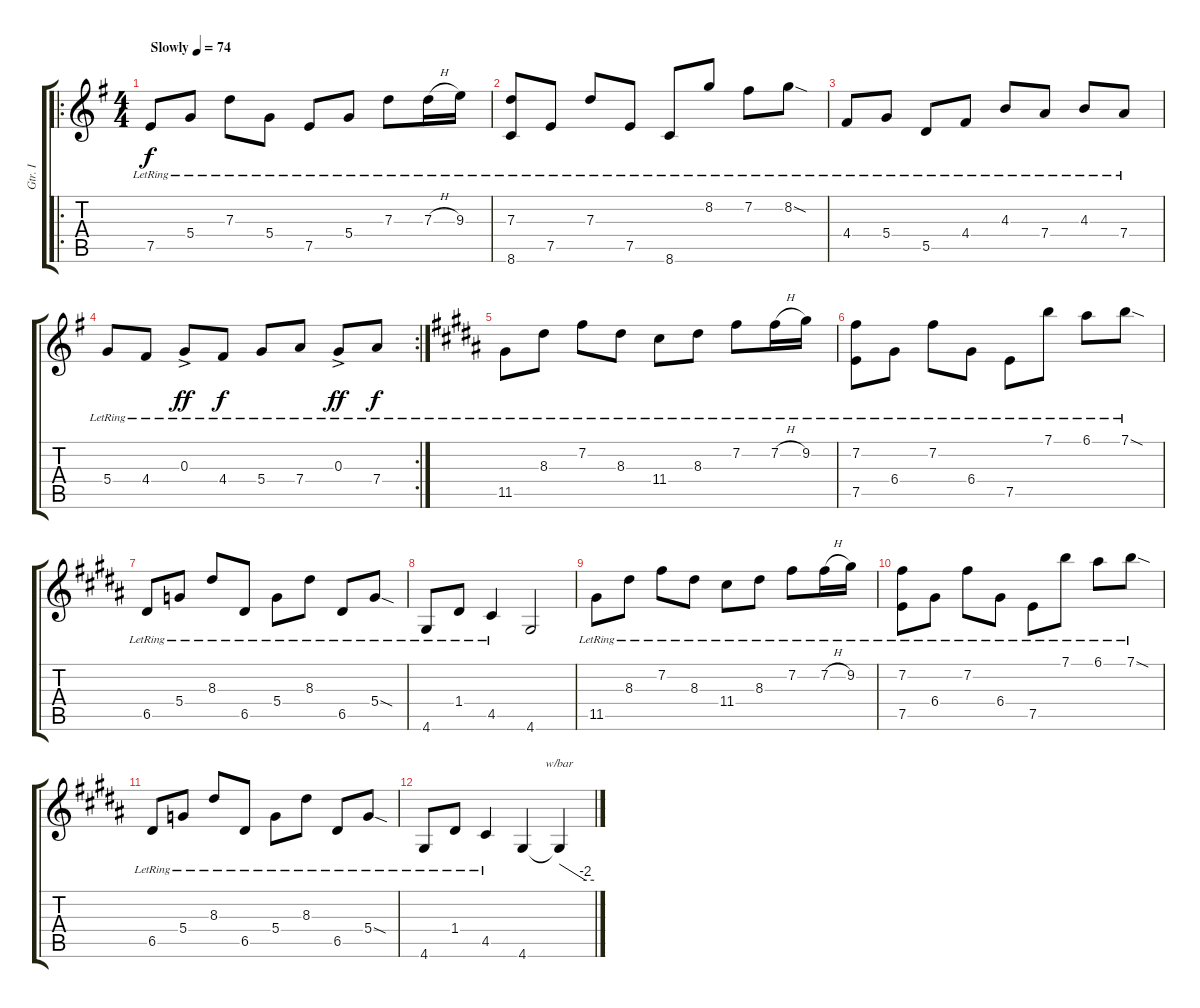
\track ("Gtr. I" "Gtr. I") {instrument electricguitarclean}
\staff {score tabs}
\tuning (E4 B3 G3 D3 A2 E2) {hide}
\ro
\ts (4 4)
\tempo (74 "Slowly")
\clef g2
\ks eminor
7.5{lr}.8{dy f instrument electricguitarclean} 5.4{lr}.8 7.3{lr}.8 5.4{lr}.8 7.5{lr}.8 5.4{lr}.8 7.3{lr}.8 7.3{h lr}.16 9.3{lr}.16 |
(7.3{lr} 8.6{lr}).8 7.5{lr}.8 7.3{lr}.8 7.5{lr}.8 8.6{lr}.8 8.2{lr}.8 7.2{lr}.8 8.2{sod lr}.8 |
4.4{lr}.8 5.4{lr}.8 5.5{lr}.8 4.4{lr}.8 4.3{lr}.8 7.4{lr}.8 4.3{lr}.8 7.4{lr}.8 |
\rc 2
5.4{lr}.8 4.4{lr}.8 0.3{ac lr}.8{dy ff} 4.4{lr}.8{dy f} 5.4{lr}.8 7.4{lr}.8 0.3{ac lr}.8{dy ff} 7.4{lr}.8{dy f} |
\ks g#minor
11.5{lr}.8 8.3{lr}.8 7.2{lr}.8 8.3{lr}.8 11.4{lr}.8 8.3{lr}.8 7.2{lr}.8 7.2{h lr}.16 9.2{lr}.16 |
(7.2{lr} 7.5{lr}).8 6.4{lr}.8 7.2{lr}.8 6.4{lr}.8 7.5{lr}.8 7.1{lr}.8 6.1{lr}.8 7.1{sod lr}.8 |
6.5{lr}.8 5.4{lr}.8 8.3{lr}.8 6.5{lr}.8 5.4{lr}.8 8.3{lr}.8 6.5{lr}.8 5.4{sod lr}.8 |
4.6{lr}.8 1.4{lr}.8 4.5{lr}.4 4.6.2 |
11.5{lr}.8 8.3{lr}.8 7.2{lr}.8 8.3{lr}.8 11.4{lr}.8 8.3{lr}.8 7.2{lr}.8 7.2{h lr}.16 9.2{lr}.16 |
(7.2{lr} 7.5{lr}).8 6.4{lr}.8 7.2{lr}.8 6.4{lr}.8 7.5{lr}.8 7.1{lr}.8 6.1{lr}.8 7.1{sod lr}.8 |
6.5{lr}.8 5.4{lr}.8 8.3{lr}.8 6.5{lr}.8 5.4{lr}.8 8.3{lr}.8 6.5{lr}.8 5.4{sod lr}.8 |
4.6{lr}.8 1.4{lr}.8 4.5{lr}.4 4.6.4 4.6{t}.4{tbe (custom default 0 0 45 -8 60 -8)}
